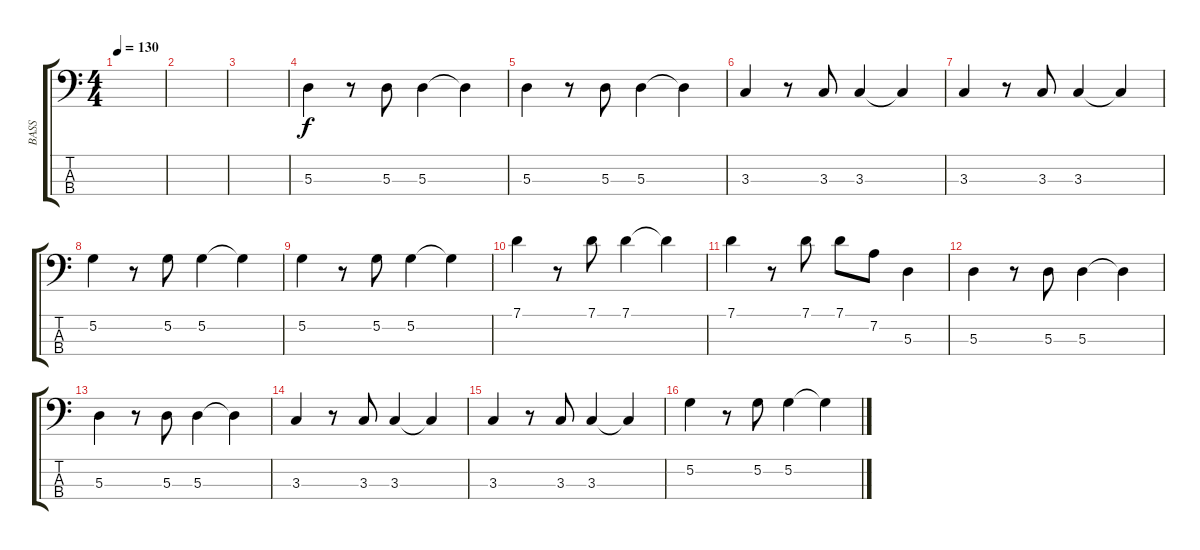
\track ("BASS" "BASS") {instrument electricbassfinger}
\staff {score tabs}
\tuning (G2 D2 A1 E1) {hide}
\ts (4 4)
\tempo 130
\clef f4
\ks c
|
|
|
5.3.4 r.8 5.3.8 5.3.4 5.3{t}.4 |
5.3.4 r.8 5.3.8 5.3.4 5.3{t}.4 |
3.3.4 r.8 3.3.8 3.3.4 3.3{t}.4 |
3.3.4 r.8 3.3.8 3.3.4 3.3{t}.4 |
5.2.4 r.8 5.2.8 5.2.4 5.2{t}.4 |
5.2.4 r.8 5.2.8 5.2.4 5.2{t}.4 |
7.1.4 r.8 7.1.8 7.1.4 7.1{t}.4 |
7.1.4 r.8 7.1.8 7.1.8 7.2.8 5.3.4 |
5.3.4 r.8 5.3.8 5.3.4 5.3{t}.4 |
5.3.4 r.8 5.3.8 5.3.4 5.3{t}.4 |
3.3.4 r.8 3.3.8 3.3.4 3.3{t}.4 |
3.3.4 r.8 3.3.8 3.3.4 3.3{t}.4 |
5.2.4 r.8 5.2.8 5.2.4 5.2{t}.4
